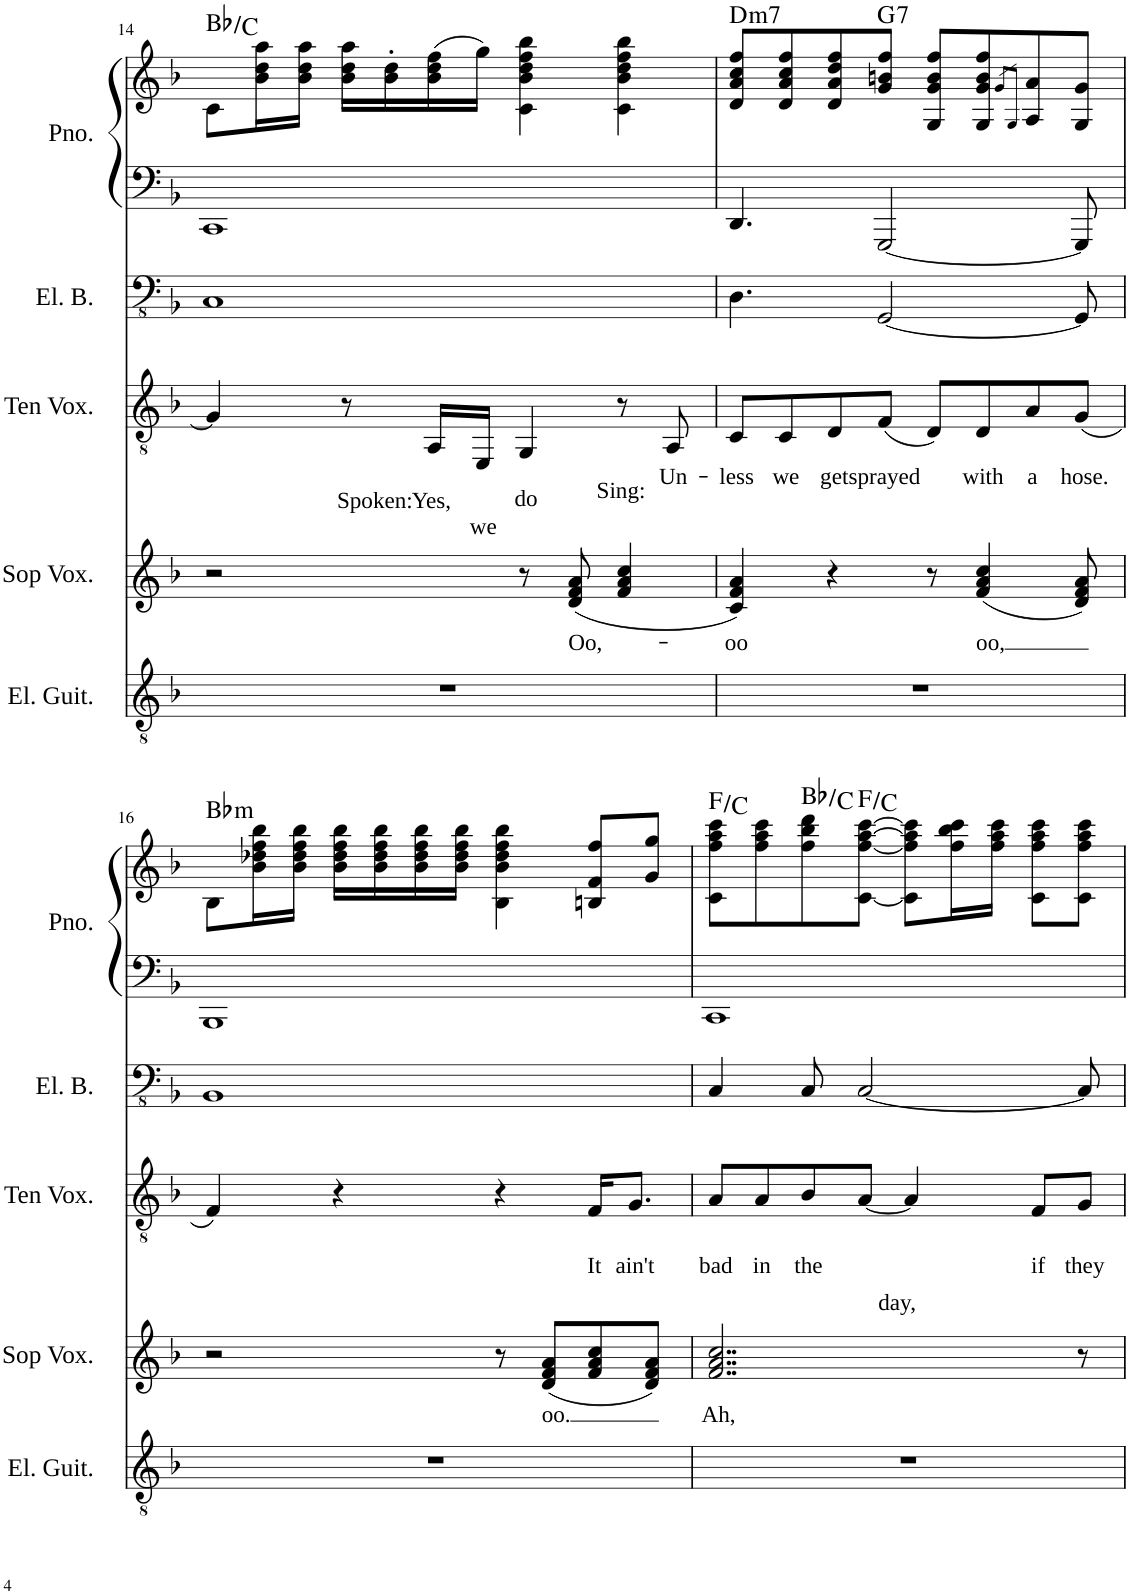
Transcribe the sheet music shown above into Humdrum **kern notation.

**kern	**kern	**text	**kern	**text	**text	**kern	**kern	**kern	**harte
*part5	*part4	*part4	*part3	*part3	*part3	*part2	*part1	*part1	*part1
*staff6	*staff5	*staff5	*staff4	*staff4	*staff4	*staff3	*staff2	*staff1	*
*I"Electric Guitar	*I"Soprano	*	*I"Tenor	*	*	*I"Electric Bass	*I"Piano	*	*
*I'El. Guit.	*	*	*	*	*	*I'El. B.	*I'Pno.	*	*
!!LO:PB:g=z
*clefGv2	*clefG2	*	*clefGv2	*	*	*clefFv4	*clefF4	*clefG2	*
*k[b-]	*k[b-]	*	*k[b-]	*	*	*k[b-]	*k[b-]	*k[b-]	*
*M4/4	*M4/4	*	*M4/4	*	*	*M4/4	*M4/4	*M4/4	*
=14	=14	=14	=14	=14	=14	=14	=14	=14	=14
1r	2r	.	4G/]	.	.	1CC	1CC	8c\L	Bb:maj/2
.	.	.	.	.	.	.	.	16b-\ 16dd\ 16aa\L	.
.	.	.	.	.	.	.	.	16b-\ 16dd\ 16aa\JJ	.
.	.	.	8r	.	.	.	.	16b-\ 16dd\ 16aa\LL	.
.	.	.	.	.	.	.	.	16b-\' 16dd\'	.
!	!	!	!	!LO:LY:b	!	!	!	!	!
.	.	.	16AA/LL	Spoken:	.	.	.	(16b-\ 16dd\ 16ff\	.
!	!	!	!	!LO:LY:b	!LO:LY:b	!	!	!	!
.	.	.	16EE/JJ	Yes,	we	.	.	16gg\JJ)	.
!	!	!	!	!LO:LY:b	!	!	!	!	!
.	8r	.	4GG/	do	.	.	.	4c\ 4b-\ 4dd\ 4ff\ 4bb-\	.
!	!	!LO:LY:b	!	!	!	!	!	!	!
.	(8d/ 8f/ 8a/	Oo,-	.	.	.	.	.	.	.
.	4f/ 4a/ 4cc/	.	8r	.	.	.	.	4c\ 4b-\ 4dd\ 4ff\ 4bb-\	.
!	!	!	!	!LO:LY:b	!LO:LY:b	!	!	!	!
.	.	.	8AA/	Sing:	Un-	.	.	.	.
=15	=15	=15	=15	=15	=15	=15	=15	=15	=15
!	!	!LO:LY:b	!	!	!LO:LY:b	!	!	!	!LO:H:kt=m7
1r	4c/ 4f/ 4a/)	-oo	8C/L	.	-less	4.DD\	4.DD/	8d/ 8a/ 8cc/ 8ff/L	D:min7
!	!	!	!	!	!LO:LY:b	!	!	!	!
.	.	.	8C/	.	we	.	.	8d/ 8a/ 8cc/ 8ff/	.
!	!	!	!	!	!LO:LY:b	!	!	!	!
.	4r	.	8D/	.	get	.	.	8d/ 8a/ 8dd/ 8ff/	.
!	!	!	!	!	!LO:LY:b	!	!	!	!LO:H:kt=7
.	.	.	(8F/J	.	sprayed	[2GGG/	[2GGG/	8g/ 8bn/ 8ff/J	G:7
.	8r	.	8D/L)	.	.	.	.	8G/ 8g/ 8b/ 8ff/L	.
!	!	!LO:LY:b	!	!	!LO:LY:b	!	!	!	!
.	(4f/ 4a/ 4cc/	oo,	8D/	.	with	.	.	8G/ 8g/ 8b/ 8ff/	.
.	.	.	.	.	.	.	.	8qg/L	.
.	.	.	.	.	.	.	.	8qG/J	.
!	!	!	!	!	!LO:LY:b	!	!	!	!
.	.	.	8A/	.	a	.	.	8A/ 8a/	.
!	!	!	!	!	!LO:LY:b	!	!	!	!
.	8d/ 8f/ 8a/)	.	(8G/J	.	hose.	8GGG/]	8GGG/]	8G/ 8g/J	.
!!LO:LB:g=z
=16	=16	=16	=16	=16	=16	=16	=16	=16	=16
!	!	!	!	!	!	!	!	!	!LO:H:kt=m
1r	2r	.	4F/)	.	.	1BBB-	1BBB-	8B-\L	Bb:min
.	.	.	.	.	.	.	.	16b-\ 16dd-X\ 16ff\ 16bb-\L	.
.	.	.	.	.	.	.	.	16b-\ 16dd-\ 16ff\ 16bb-\JJ	.
.	.	.	4r	.	.	.	.	16b-\ 16dd-\ 16ff\ 16bb-\LL	.
.	.	.	.	.	.	.	.	16b-\ 16dd-\ 16ff\ 16bb-\	.
.	.	.	.	.	.	.	.	16b-\ 16dd-\ 16ff\ 16bb-\	.
.	.	.	.	.	.	.	.	16b-\ 16dd-\ 16ff\ 16bb-\JJ	.
.	8r	.	4r	.	.	.	.	4B-\ 4b-\ 4dd-\ 4ff\ 4bb-\	.
!	!	!LO:LY:b	!	!	!	!	!	!	!
.	(8d/ 8f/ 8a/L	oo.	.	.	.	.	.	.	.
!	!	!	!	!	!LO:LY:b	!	!	!	!
.	8f/ 8a/ 8cc/	.	16F/KL	.	It	.	.	8Bn/ 8f/ 8ff/L	.
!	!	!	!	!	!LO:LY:b	!	!	!	!
.	.	.	8.G/J	.	ain't	.	.	.	.
.	8d/ 8f/ 8a/J)	.	.	.	.	.	.	8g/ 8gg/J	.
=17	=17	=17	=17	=17	=17	=17	=17	=17	=17
!	!	!LO:LY:b	!	!	!LO:LY:b	!	!	!	!
1r	2..f/ 2..a/ 2..cc/	Ah,	8A/L	.	bad	4CC/	1CC	8c\ 8ff\ 8aa\ 8ccc\L	F:maj/5
!	!	!	!	!	!LO:LY:b	!	!	!	!
.	.	.	8A/	.	in	.	.	8ff\ 8aa\ 8ccc\	.
!	!	!	!	!	!LO:LY:b	!	!	!	!
.	.	.	8B-/	.	the	8CC/	.	8ff\ 8bb-\ 8ddd\	Bb:maj/2
!	!	!	!	!	!LO:LY:b	!	!	!	!
.	.	.	[8A/J	.	day,	[2CC/	.	[8c\ [8ff\ [8aa\ [8ccc\J	F:maj/5
.	.	.	4A/]	.	.	.	.	8c\] 8ff\] 8aa\] 8ccc\]L	.
.	.	.	.	.	.	.	.	16ff\ 16bb-\ 16ccc\L	.
.	.	.	.	.	.	.	.	16ff\ 16aa\ 16ccc\JJ	.
!	!	!	!	!	!LO:LY:b	!	!	!	!
.	.	.	8F/L	.	if	.	.	8c\ 8ff\ 8aa\ 8ccc\L	.
!	!	!	!	!	!LO:LY:b	!	!	!	!
.	8r	.	8G/J	.	they	8CC/]	.	8c\ 8ff\ 8aa\ 8ccc\J	.
=	=	=	=	=	=	=	=	=	=
*-	*-	*-	*-	*-	*-	*-	*-	*-	*-
